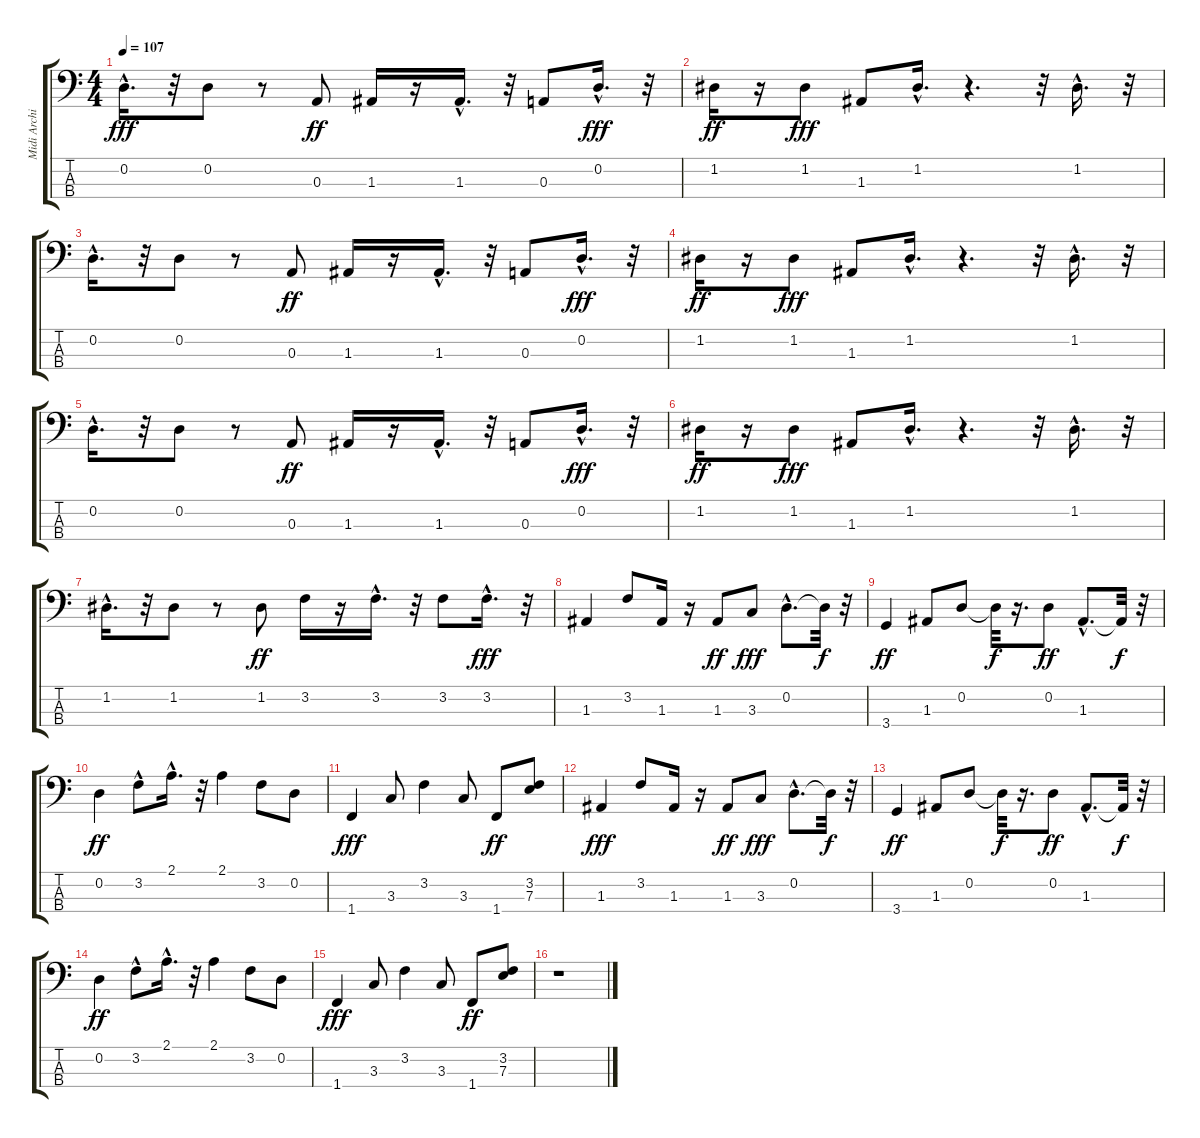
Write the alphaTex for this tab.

\track ("Midi Archiv" "Midi Archi") {instrument electricbassfinger}
\staff {score tabs}
\tuning (G2 D2 A1 E1) {hide}
\ts (4 4)
\tempo 107
\clef f4
\ks c
0.2{hac}.16{d dy fff} r.32 0.2.8 r.8 0.3.8{dy ff} 1.3.16 r.16 1.3{hac}.16{d} r.32 0.3.8 0.2{hac}.16{d dy fff} r.32 |
1.2.16{dy ff} r.16 1.2.8{dy fff} 1.3.8 1.2{hac}.16{d} r.4{d} r.32 1.2{hac}.16{d} r.32 |
0.2{hac}.16{d} r.32 0.2.8 r.8 0.3.8{dy ff} 1.3.16 r.16 1.3{hac}.16{d} r.32 0.3.8 0.2{hac}.16{d dy fff} r.32 |
1.2.16{dy ff} r.16 1.2.8{dy fff} 1.3.8 1.2{hac}.16{d} r.4{d} r.32 1.2{hac}.16{d} r.32 |
0.2{hac}.16{d} r.32 0.2.8 r.8 0.3.8{dy ff} 1.3.16 r.16 1.3{hac}.16{d} r.32 0.3.8 0.2{hac}.16{d dy fff} r.32 |
1.2.16{dy ff} r.16 1.2.8{dy fff} 1.3.8 1.2{hac}.16{d} r.4{d} r.32 1.2{hac}.16{d} r.32 |
1.2{hac}.16{d} r.32 1.2.8 r.8 1.2.8{dy ff} 3.2.16 r.16 3.2{hac}.16{d} r.32 3.2.8 3.2{hac}.16{d dy fff} r.32 |
1.3.4 3.2.8 1.3.16 r.16 1.3.8{dy ff} 3.3.8{dy fff} 0.2{hac}.8{d} 0.2{t}.32{dy f} r.32 |
3.4.4{dy ff} 1.3.8 0.2.8 0.2{t}.32{dy f} r.16{d} 0.2.8{dy ff} 1.3{hac}.8{d} 1.3{t}.32{dy f} r.32 |
0.2.4{dy ff} 3.2{hac}.8 2.1{hac}.16{d} r.32 2.1.4 3.2.8 0.2.8 |
1.4.4{dy fff} 3.3.8 3.2.4 3.3.8 1.4.8{dy ff} (3.2 7.3).8 |
1.3.4{dy fff} 3.2.8 1.3.16 r.16 1.3.8{dy ff} 3.3.8{dy fff} 0.2{hac}.8{d} 0.2{t}.32{dy f} r.32 |
3.4.4{dy ff} 1.3.8 0.2.8 0.2{t}.32{dy f} r.16{d} 0.2.8{dy ff} 1.3{hac}.8{d} 1.3{t}.32{dy f} r.32 |
0.2.4{dy ff} 3.2{hac}.8 2.1{hac}.16{d} r.32 2.1.4 3.2.8 0.2.8 |
1.4.4{dy fff} 3.3.8 3.2.4 3.3.8 1.4.8{dy ff} (3.2 7.3).8 |
r.1
